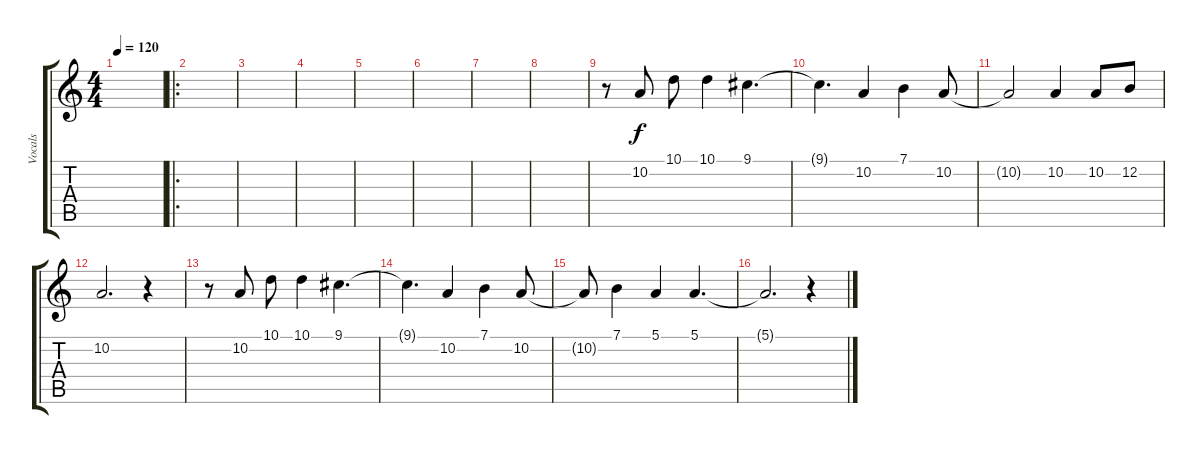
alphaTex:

\track ("Vocals" "Vocals") {instrument violin}
\staff {score tabs}
\tuning (E4 B3 G3 D3 A2 D2) {hide}
\ts (4 4)
\tempo 120
\clef g2
\ks c
|
\ro
|
|
|
|
|
|
|
r.8 10.2.8 10.1.8 10.1.4 9.1.4{d} |
9.1{t}.4{d} 10.2.4 7.1.4 10.2.8 |
10.2{t}.2 10.2.4 10.2.8 12.2.8 |
10.2.2{d} r.4 |
r.8 10.2.8 10.1.8 10.1.4 9.1.4{d} |
9.1{t}.4{d} 10.2.4 7.1.4 10.2.8 |
10.2{t}.8 7.1.4 5.1.4 5.1.4{d} |
5.1{t}.2{d} r.4
